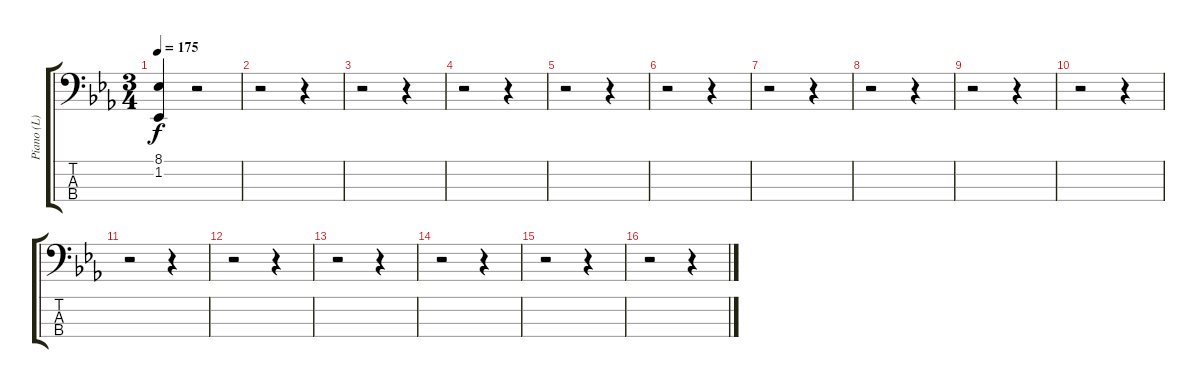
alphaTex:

\track ("Piano (L)" "Piano (L)") {instrument brightacousticpiano}
\staff {score tabs}
\tuning (G2 D2 A1 E1) {hide}
\ts (3 4)
\tempo 175
\clef f4
\ks eb
(8.1 1.2).4{dy f} r.2 |
r.2 r.4 |
r.2 r.4 |
r.2 r.4 |
r.2 r.4 |
r.2 r.4 |
r.2 r.4 |
r.2 r.4 |
r.2 r.4 |
r.2 r.4 |
r.2 r.4 |
r.2 r.4 |
r.2 r.4 |
r.2 r.4 |
r.2 r.4 |
r.2 r.4
